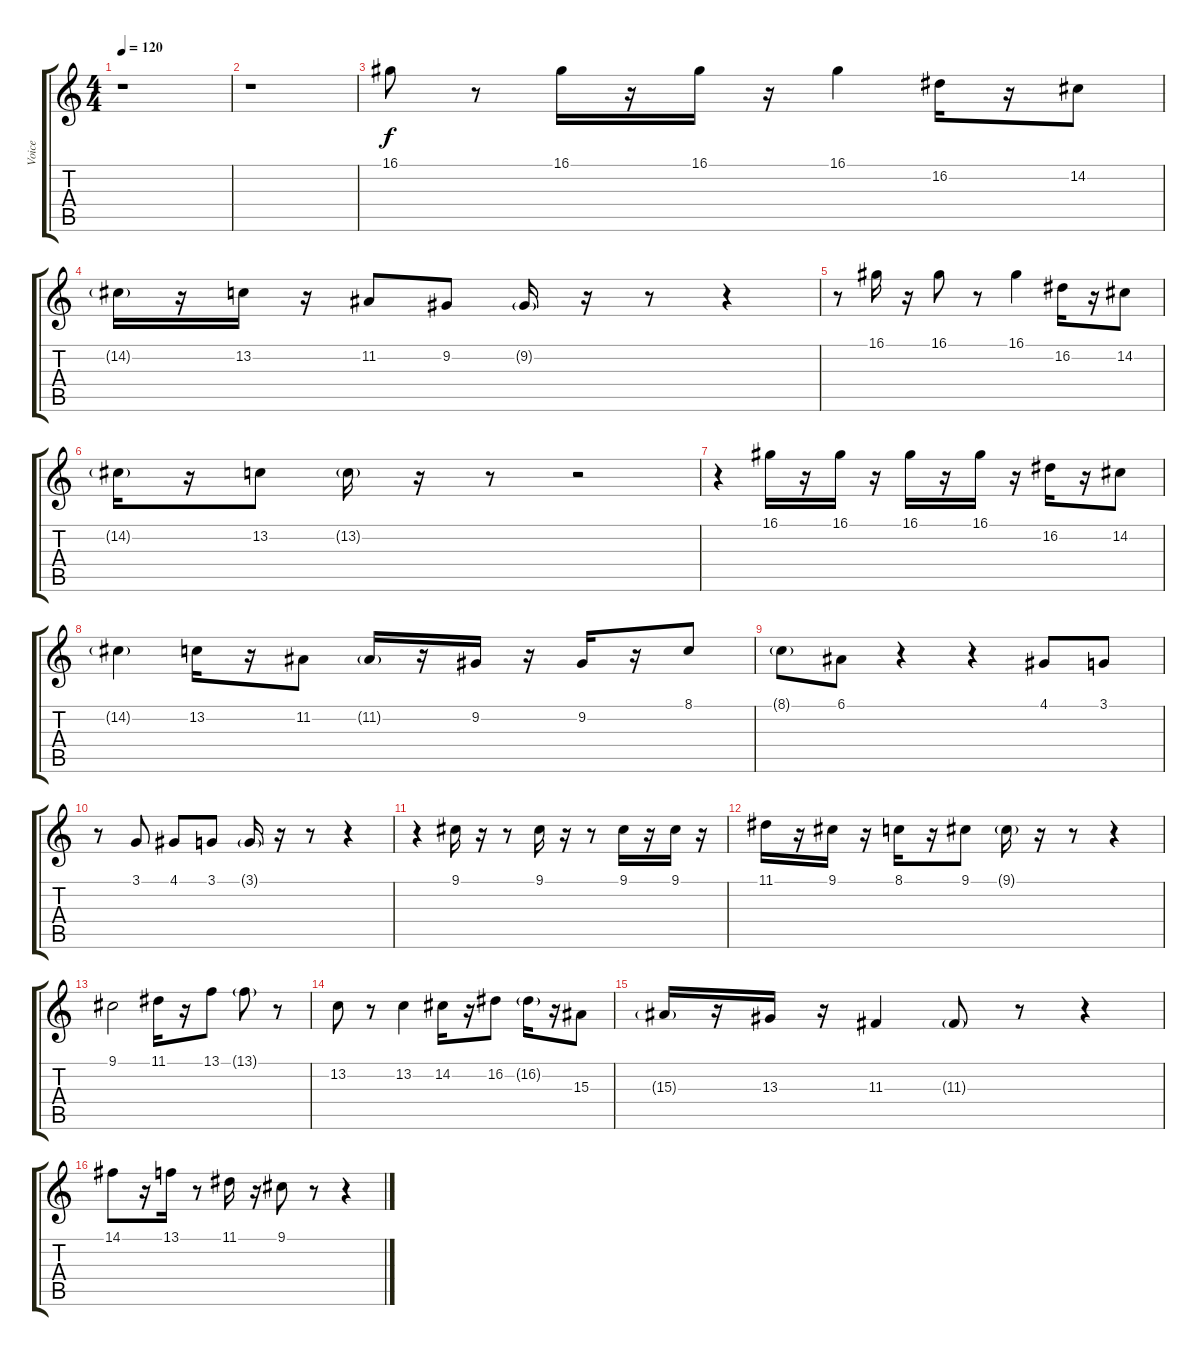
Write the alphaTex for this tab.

\track ("Voice" "Voice") {instrument fx7echoes}
\staff {score tabs}
\tuning (E4 B3 G3 D3 A2 E2) {hide}
\ts (4 4)
\tempo 120
\clef g2
\ks c
r.1{dy f} |
r.1 |
16.1.8 r.8 16.1.16 r.16 16.1.16 r.16 16.1.4 16.2.16 r.16 14.2.8 |
14.2{g}.16 r.16 13.2.16 r.16 11.2.8 9.2.8 9.2{g}.16 r.16 r.8 r.4 |
r.8 16.1.16 r.16 16.1.8 r.8 16.1.4 16.2.16 r.16 14.2.8 |
14.2{g}.16 r.16 13.2.8 13.2{g}.16 r.16 r.8 r.2 |
r.4 16.1.16 r.16 16.1.16 r.16 16.1.16 r.16 16.1.16 r.16 16.2.16 r.16 14.2.8 |
14.2{g}.4 13.2.16 r.16 11.2.8 11.2{g}.16 r.16 9.2.16 r.16 9.2.16 r.16 8.1.8 |
8.1{g}.8 6.1.8 r.4 r.4 4.1.8 3.1.8 |
r.8 3.1.8 4.1.8 3.1.8 3.1{g}.16 r.16 r.8 r.4 |
r.4 9.1.16 r.16 r.8 9.1.16 r.16 r.8 9.1.16 r.16 9.1.16 r.16 |
11.1.16 r.16 9.1.16 r.16 8.1.16 r.16 9.1.8 9.1{g}.16 r.16 r.8 r.4 |
9.1.2 11.1.16 r.16 13.1.8 13.1{g}.8 r.8 |
13.2.8 r.8 13.2.4 14.2.16 r.16 16.2.8 16.2{g}.16 r.16 15.3.8 |
15.3{g}.16 r.16 13.3.16 r.16 11.3.4 11.3{g}.8 r.8 r.4 |
14.1.8 r.16 13.1.16 r.8 11.1.16 r.16 9.1.8 r.8 r.4
